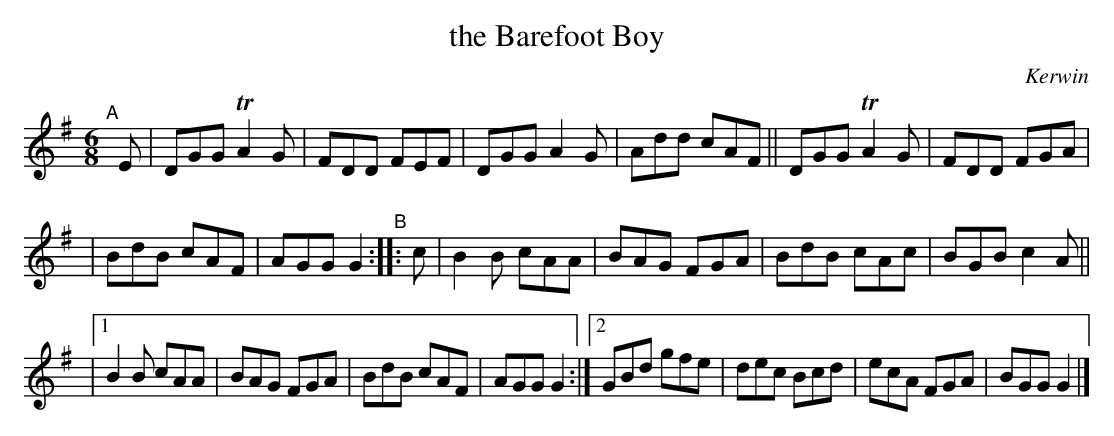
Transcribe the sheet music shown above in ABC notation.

X:1
T: the Barefoot Boy
O: Kerwin
M: 6/8
L: 1/8
K: G
"^A"[|] E | DGG TA2G | FDD FEF | DGG A2G | Add cAF || DGG TA2G | FDD FGA |
| BdB cAF | AGG G2 "^B":: c | B2B cAA | BAG FGA | BdB cAc | BGB c2A ||
|[1 B2B cAA | BAG FGA | BdB cAF | AGG G2 :|[2 GBd gfe | dec Bcd | ecA FGA | BGG G2 |]
